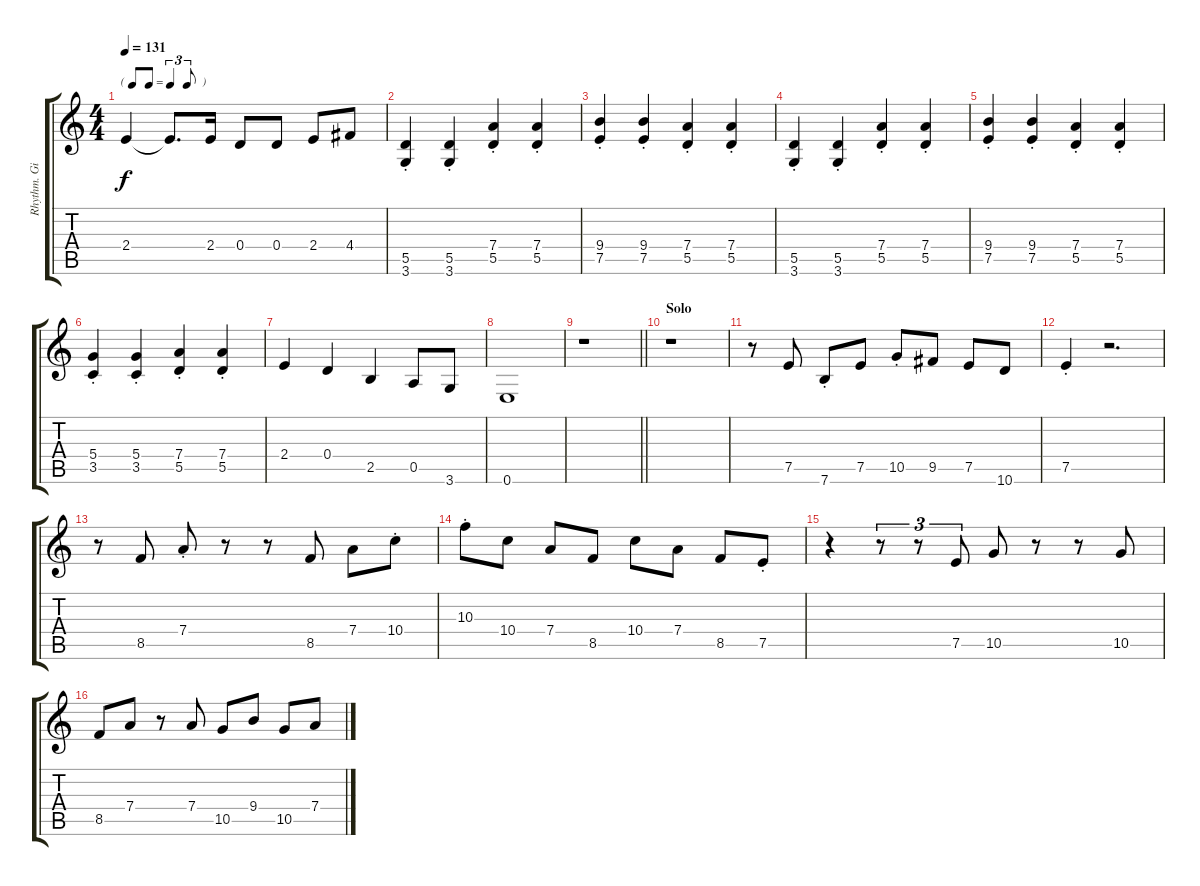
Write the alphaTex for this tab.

\track ("Rhythm. Gitarre" "Rhythm. Gi") {instrument overdrivenguitar}
\staff {score tabs}
\tuning (E4 B3 G3 D3 A2 E2) {hide}
\ts (4 4)
\tf triplet8th
\tempo 131
\clef g2
\ks c
2.4.4{dy f} 2.4{t}.8{d} 2.4.16 0.4.8 0.4.8 2.4.8 4.4.8 |
(5.5{st} 3.6{st}).4 (5.5{st} 3.6{st}).4 (7.4{st} 5.5{st}).4 (7.4{st} 5.5{st}).4 |
(9.4{st} 7.5{st}).4 (9.4{st} 7.5{st}).4 (7.4{st} 5.5{st}).4 (7.4{st} 5.5{st}).4 |
(5.5{st} 3.6{st}).4 (5.5{st} 3.6{st}).4 (7.4{st} 5.5{st}).4 (7.4{st} 5.5{st}).4 |
(9.4{st} 7.5{st}).4 (9.4{st} 7.5{st}).4 (7.4{st} 5.5{st}).4 (7.4{st} 5.5{st}).4 |
(5.4{st} 3.5{st}).4 (5.4{st} 3.5{st}).4 (7.4{st} 5.5{st}).4 (7.4{st} 5.5{st}).4 |
2.4.4 0.4.4 2.5.4 0.5.8 3.6.8 |
0.6.1 |
\barLineRight lightlight
r.1 |
\section ("" "Solo")
r.1 |
r.8 7.5.8 7.6{st}.8 7.5.8 10.5{st}.8 9.5.8 7.5.8 10.6.8 |
7.5{st}.4 r.2{d} |
r.8 8.5.8 7.4{st}.8 r.8 r.8 8.5.8 7.4.8 10.4{st}.8 |
10.3{st}.8 10.4.8 7.4.8 8.5.8 10.4.8 7.4.8 8.5.8 7.5{st}.8 |
r.4 r.8{tu (3 2)} r.8{tu (3 2)} 7.5.8{tu (3 2)} 10.5.8 r.8 r.8 10.5.8 |
8.5.8 7.4.8 r.8 7.4.8 10.5.8 9.4.8 10.5.8 7.4.8
